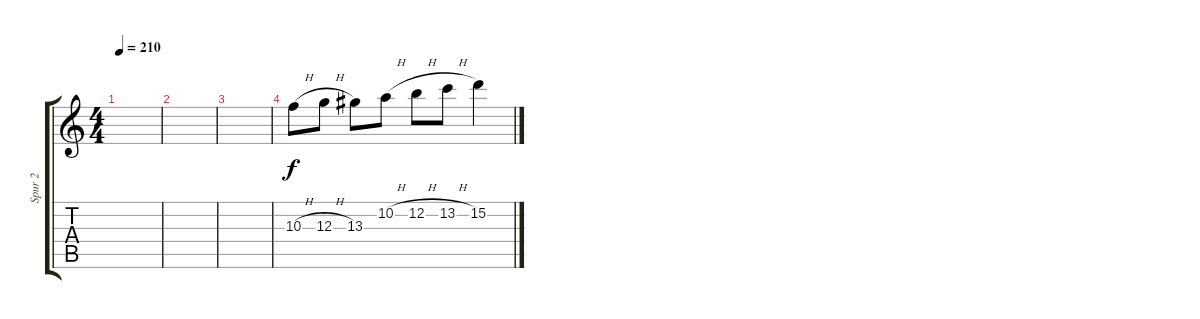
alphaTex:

\track ("Spur 2" "Spur 2") {instrument distortionguitar}
\staff {score tabs}
\tuning (E4 B3 G3 D3 A2 E2) {hide}
\ts (4 4)
\tempo 210
\clef g2
\ks c
|
|
|
10.3{h}.8 12.3{h}.8 13.3.8 10.2{h}.8 12.2{h}.8 13.2{h}.8 15.2.4
